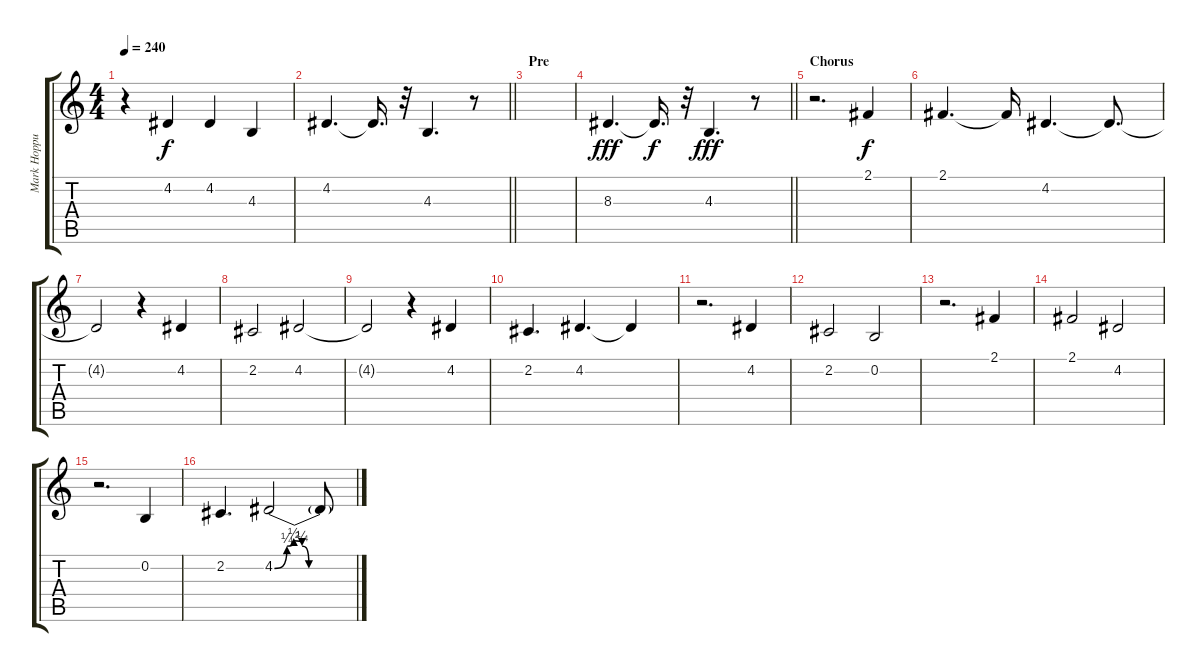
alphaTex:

\track ("Mark Hoppus - Back Vocal" "Mark Hoppu") {instrument lead1square}
\staff {score tabs}
\tuning (E4 B3 G3 D3 A2 E2) {hide}
\ts (4 4)
\tempo 240
\clef g2
\ks c
r.4{dy f} 4.2.4 4.2.4 4.3.4 |
\barLineRight lightlight
4.2.4{d} 4.2{t}.16{d} r.32 4.3.4{d} r.8 |
\section ("" "Pre")
|
\barLineRight lightlight
8.3.4{d dy fff} 8.3{t}.16{d dy f} r.32 4.3.4{d dy fff} r.8 |
\section ("" "Chorus")
r.2{d} 2.1.4{dy f} |
2.1.4{d} 2.1{t}.16 4.2.4{d} 4.2{t}.8{d} |
4.2{t}.2 r.4 4.2.4 |
2.2.2 4.2.2 |
4.2{t}.2 r.4 4.2.4 |
2.2.4{d} 4.2.4{d} 4.2{t}.4 |
r.2{d} 4.2.4 |
2.2.2 0.2.2 |
r.2{d} 2.1.4 |
2.1.2 4.2.2 |
r.2{d} 0.2.4 |
2.2.4{d} 4.2{be (custom 0 0 9 1 14 2 20 1 25 0 34 0 45 0 60 0)}.2 4.2{t}.8
